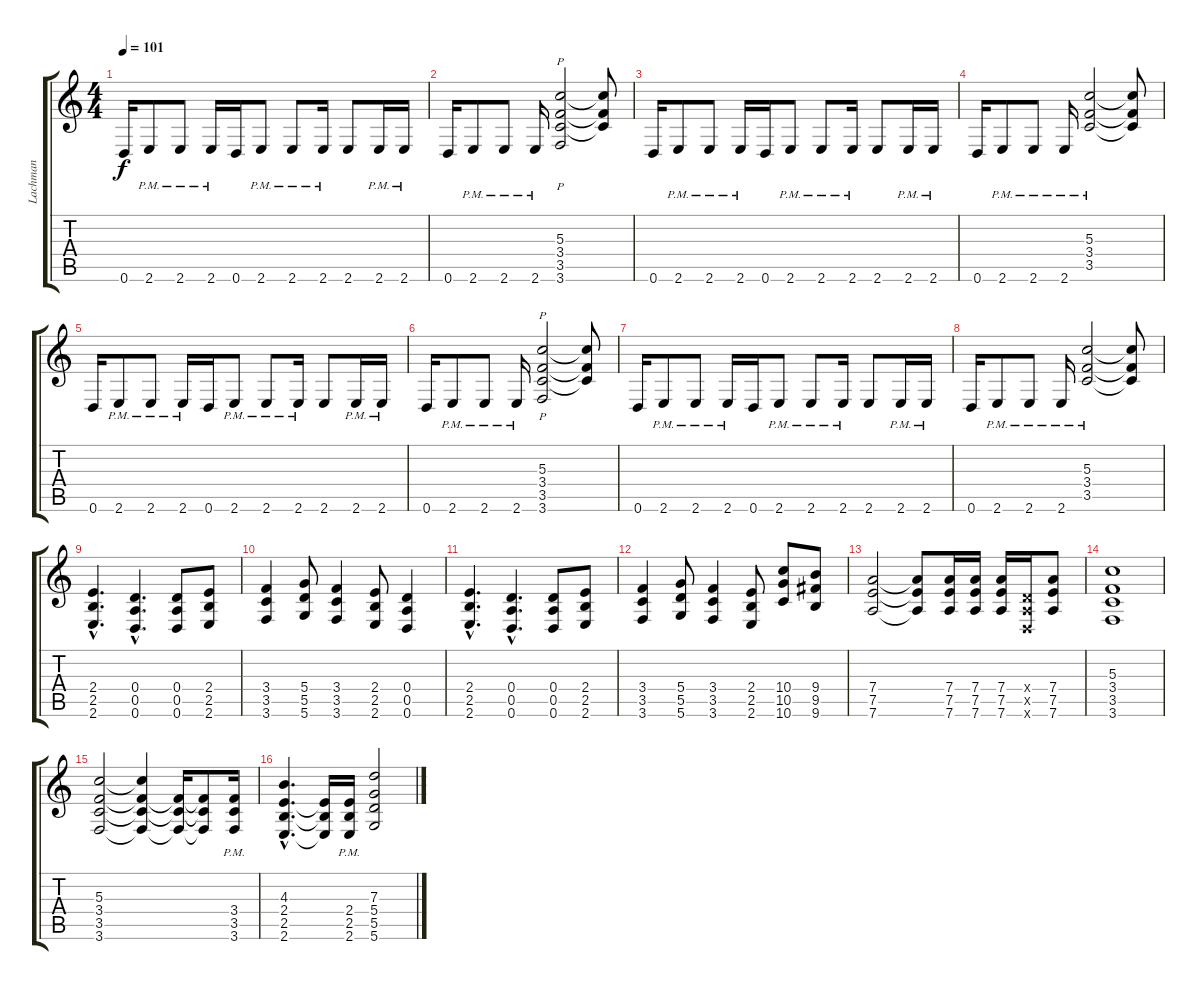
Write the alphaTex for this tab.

\track ("Lachman" "Lachman") {instrument distortionguitar}
\staff {score tabs}
\tuning (E4 B3 G3 D3 A2 D2) {hide}
\ts (4 4)
\tempo 101
\clef g2
\ks c
0.6.16{dy f} 2.6{pm}.8 2.6{pm}.8 2.6{pm}.16 0.6.16 2.6{pm}.8 2.6{pm}.8 2.6{pm}.16 2.6.8 2.6{pm}.16 2.6{pm}.16 |
0.6.16 2.6{pm}.8 2.6{pm}.8 2.6{pm}.16 (5.3 3.4 3.5 3.6).2{p} (5.3{t} 3.4{t} 3.5{t}).8 |
0.6.16 2.6{pm}.8 2.6{pm}.8 2.6{pm}.16 0.6.16 2.6{pm}.8 2.6{pm}.8 2.6{pm}.16 2.6.8 2.6{pm}.16 2.6{pm}.16 |
0.6.16 2.6{pm}.8 2.6{pm}.8 2.6{pm}.16 (5.3 3.4 3.5{pm}).2 (5.3{t} 3.4{t} 3.5{t}).8 |
0.6.16 2.6{pm}.8 2.6{pm}.8 2.6{pm}.16 0.6.16 2.6{pm}.8 2.6{pm}.8 2.6{pm}.16 2.6.8 2.6{pm}.16 2.6{pm}.16 |
0.6.16 2.6{pm}.8 2.6{pm}.8 2.6{pm}.16 (5.3 3.4 3.5 3.6).2{p} (5.3{t} 3.4{t} 3.5{t}).8 |
0.6.16 2.6{pm}.8 2.6{pm}.8 2.6{pm}.16 0.6.16 2.6{pm}.8 2.6{pm}.8 2.6{pm}.16 2.6.8 2.6{pm}.16 2.6{pm}.16 |
0.6.16 2.6{pm}.8 2.6{pm}.8 2.6{pm}.16 (5.3 3.4 3.5{pm}).2 (5.3{t} 3.4{t} 3.5{t}).8 |
(2.4{hac} 2.5{hac} 2.6{hac}).4{d} (0.4{hac} 0.5{hac} 0.6{hac}).4{d} (0.4 0.5 0.6).8 (2.4 2.5 2.6).8 |
(3.4 3.5 3.6).4 (5.4 5.5 5.6).8 (3.4 3.5 3.6).4 (2.4 2.5 2.6).8 (0.4 0.5 0.6).4 |
(2.4{hac} 2.5{hac} 2.6{hac}).4{d} (0.4{hac} 0.5{hac} 0.6{hac}).4{d} (0.4 0.5 0.6).8 (2.4 2.5 2.6).8 |
(3.4 3.5 3.6).4 (5.4 5.5 5.6).8 (3.4 3.5 3.6).4 (2.4 2.5 2.6).8 (10.4 10.5 10.6).8 (9.4 9.5 9.6).8 |
(7.4 7.5 7.6).2 (7.4{t} 7.5{t} 7.6{t}).8 (7.4 7.5 7.6).16 (7.4 7.5 7.6).16 (7.4 7.5 7.6).16 (0.4{x} 0.5{x} 0.6{x}).16 (7.4 7.5 7.6).8 |
(5.3 3.4 3.5 3.6).1 |
(5.3 3.4 3.5 3.6).2 (5.3{t} 3.4{t} 3.5{t} 3.6{t}).4 (3.4{t} 3.5{t} 3.6{t}).16 (3.4{t} 3.5{t} 3.6{t}).8 (3.4{pm} 3.5{pm} 3.6{pm}).16 |
(4.3{hac} 2.4{hac} 2.5{hac} 2.6{hac}).4{d} (2.4{t} 2.5{t} 2.6{t}).16 (2.4{pm} 2.5{pm} 2.6{pm}).16 (7.3 5.4 5.5 5.6).2
